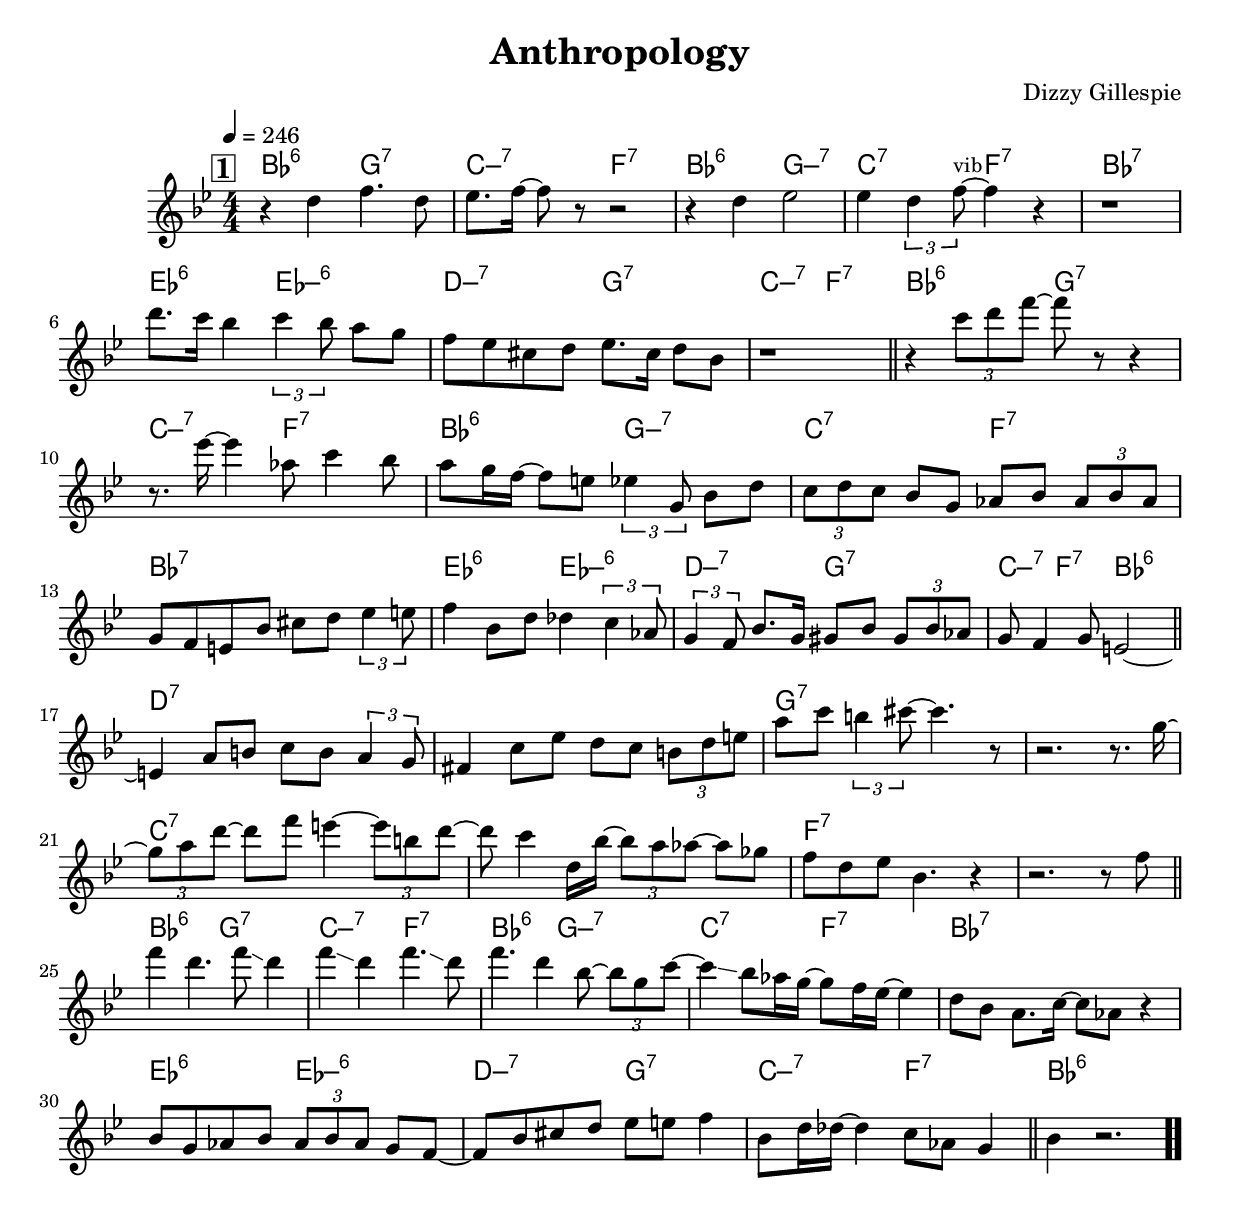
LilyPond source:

\version "2.13.2"

#(ly:set-option 'point-and-click #f)

\header {
  title = "Anthropology"
  composer = "Dizzy Gillespie"
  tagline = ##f
}
global =
{
    \override Staff.TimeSignature #'style = #'()
    \time 4/4
    \clef "treble"
    \key bes \major
    \override Rest #'direction = #'0
    \override MultiMeasureRest #'staff-position = #0
}
\score
{
<<
    \transpose c' c'

    \new ChordNames { \chords {
      \set majorSevenSymbol = \markup { "maj7" }
      \set minorChordModifier = \markup { \char ##x2013 }
      
      | bes2:6 g2:7 | c2:min7 f2:7 | bes2:6 g2:min7 | c2:7 f2:7 | bes1:7 | es2:6 es2:min6 | d2:min7 g2:7 | c2:min7 f2:7 
      | bes2:6 g2:7 | c2:min7 f2:7 | bes2:6 g2:min7 | c2:7 f2:7 | bes1:7 | es2:6 es2:min6 | d2:min7 g2:7 | c4:min7 f4:7 bes2:6 
      | d1:7 | s1 | g1:7 | s1 | c1:7 | s1 | f1:7 | s1 
      | bes2:6 g2:7 | c2:min7 f2:7 | bes2:6 g2:min7 | c2:7 f2:7 | bes1:7 | es2:6 es2:min6 | d2:min7 g2:7 | c2:min7 f2:7 
      | bes1:6|
      }
      }

    \new Staff
    <<
    \transpose c' c'

    {
      \global
  		%\override Score.MetronomeMark #'transparent = ##t
  		%\override Score.MetronomeMark #'stencil = ##f
  		
  		\override HorizontalBracket #'direction = #UP
  		\override HorizontalBracket #'bracket-flare = #'(0 . 0)
  		
  		\override TextSpanner #'dash-fraction = #1.0
  		\override TextSpanner #'bound-details #'left #'text = \markup{ \concat{\draw-line #'(0 . -1.0) \draw-line #'(1.0 . 0) }}
  		\override TextSpanner #'bound-details #'right #'text = \markup{ \concat{ \draw-line #'(1.0 . 0) \draw-line #'(0 . -1.0) }}
          \set Score.markFormatter = #format-mark-box-numbers


      \tempo 4 = 246
      \set Score.currentBarNumber = #1
     
      \bar "||" \mark \default r4 d''4 f''4. d''8 
      | es''8. f''16~ f''8 r8 r2 
      | r4 d''4 es''2 
      | es''4 \tuplet 3/2 {d''4 f''8~^\markup{\left-align \small vib}} f''4 r4 
      | r1 
      | d'''8. c'''16 bes''4 \tuplet 3/2 {c'''4 bes''8} a''8 g''8 
      | f''8 es''8 cis''8 d''8 es''8. cis''16 d''8 bes'8 
      | r1 
      \bar "||" r4 \tuplet 3/2 {c'''8 d'''8 f'''8~} f'''8\glissando  r8 r4 
      | r8. es'''16~ es'''4 aes''8 c'''4 bes''8 
      | a''8 g''16 f''16~ f''8 e''8 \tuplet 3/2 {es''4 g'8} bes'8 d''8 
      | \tuplet 3/2 {c''8 d''8 c''8} bes'8 g'8 aes'8 bes'8 \tuplet 3/2 {aes'8 bes'8 aes'8} 
      | g'8 f'8 e'8 bes'8 cis''8 d''8 \tuplet 3/2 {es''4 e''8} 
      | f''4 bes'8 d''8 des''4 \tuplet 3/2 {c''4 aes'8} 
      | \tuplet 3/2 {g'4 f'8} bes'8. g'16 gis'8 bes'8 \tuplet 3/2 {gis'8 bes'8 aes'8} 
      | g'8 f'4 g'8 e'2~ 
      \bar "||" e'4 a'8 b'8 c''8 b'8 \tuplet 3/2 {a'4 g'8} 
      | fis'4 c''8 es''8 d''8 c''8 \tuplet 3/2 {b'8 d''8 e''8} 
      | a''8 c'''8 \tuplet 3/2 {b''4 cis'''8~} cis'''4. r8 
      | r2. r8. g''16~ 
      | \tuplet 3/2 {g''8 a''8 d'''8~} d'''8 f'''8 e'''4~ \tuplet 3/2 {e'''8 b''8 d'''8~} 
      | d'''8 c'''4 d''16 bes''16~ \tuplet 3/2 {bes''8 a''8 aes''8~} aes''8 ges''8 
      | f''8 d''8 es''8 bes'4. r4 
      | r2. r8 f''8 
      \bar "||" f'''4 d'''4. f'''8\glissando  d'''4 
      | f'''4\glissando  d'''4 f'''4.\glissando  d'''8 
      | f'''4. d'''4 bes''8~ \tuplet 3/2 {bes''8 g''8 c'''8~} 
      | c'''4\glissando  bes''8 aes''16 g''16~ g''8 f''16 es''16~ es''4 
      | d''8 bes'8 a'8. c''16~ c''8 aes'8 r4 
      | bes'8 g'8 aes'8 bes'8 \tuplet 3/2 {aes'8 bes'8 aes'8} g'8 f'8~ 
      | f'8 bes'8 cis''8 d''8 es''8 e''8 f''4 
      | bes'8 d''16 des''16~ des''4 c''8 aes'8 g'4 
      \bar "||" bes'4 r2.\bar  ".."
    }
    >>
>>    
}
